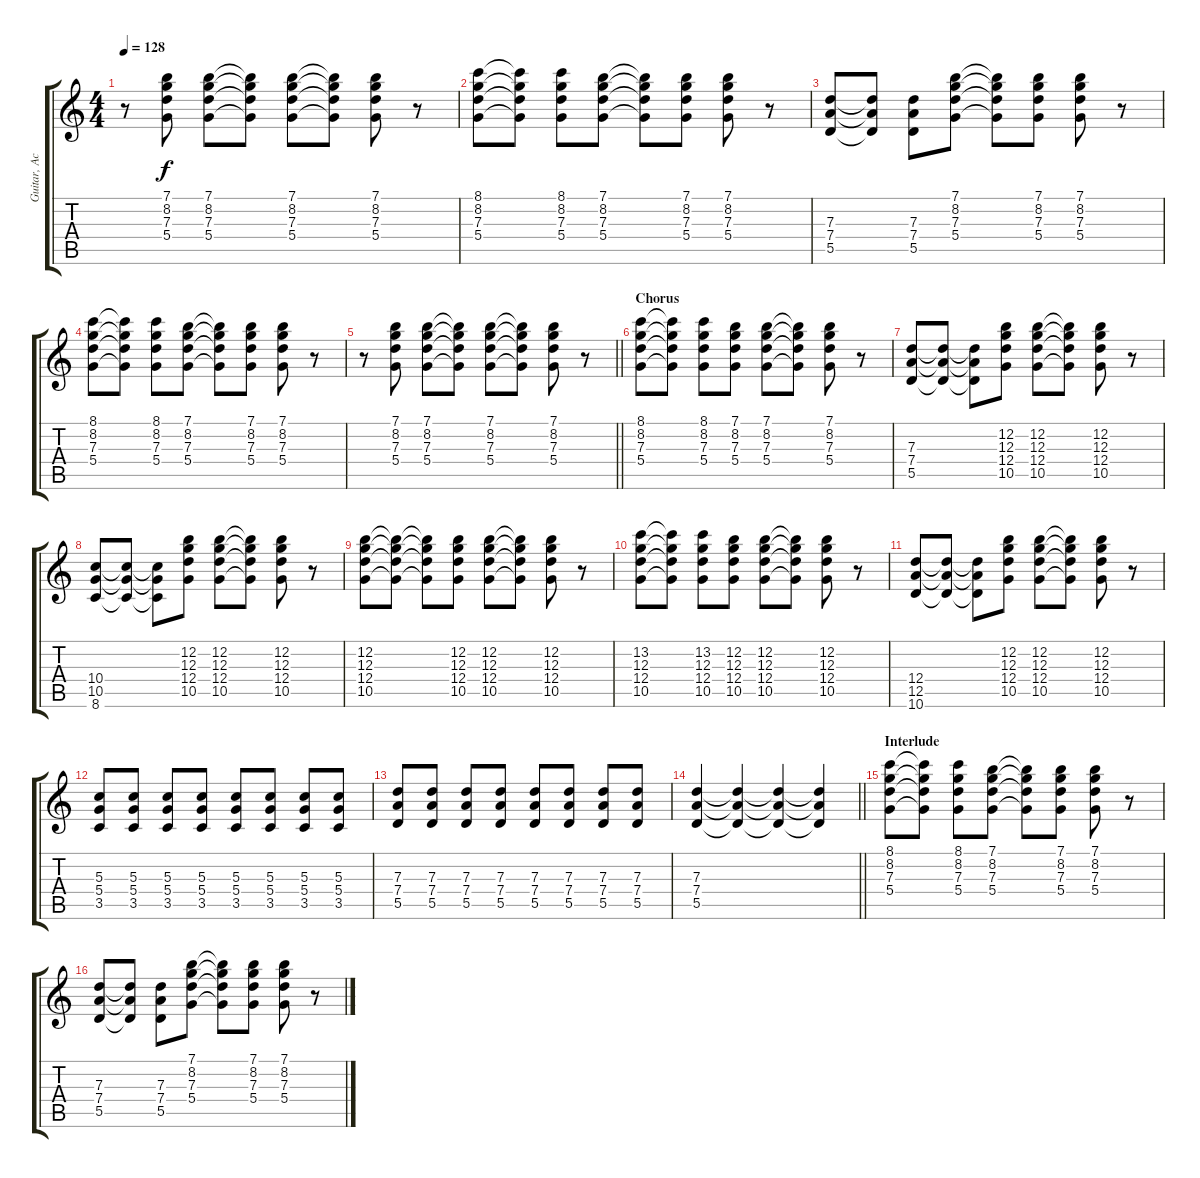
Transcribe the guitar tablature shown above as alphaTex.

\track ("Guitar, Acoustic" "Guitar, Ac") {instrument acousticguitarsteel}
\staff {score tabs}
\tuning (E4 B3 G3 D3 A2 E2) {hide}
\ts (4 4)
\tempo 128
\clef g2
\ks c
r.8{dy f} (7.1 8.2 7.3 5.4).8 (7.1 8.2 7.3 5.4).8 (7.1{t} 8.2{t} 7.3{t} 5.4{t}).8 (7.1 8.2 7.3 5.4).8 (7.1{t} 8.2{t} 7.3{t} 5.4{t}).8 (7.1 8.2 7.3 5.4).8 r.8 |
(8.1 8.2 7.3 5.4).8 (8.1{t} 8.2{t} 7.3{t} 5.4{t}).8 (8.1 8.2 7.3 5.4).8 (7.1 8.2 7.3 5.4).8 (7.1{t} 8.2{t} 7.3{t} 5.4{t}).8 (7.1 8.2 7.3 5.4).8 (7.1 8.2 7.3 5.4).8 r.8 |
(7.3 7.4 5.5).8 (7.3{t} 7.4{t} 5.5{t}).8 (7.3 7.4 5.5).8 (7.1 8.2 7.3 5.4).8 (7.1{t} 8.2{t} 7.3{t} 5.4{t}).8 (7.1 8.2 7.3 5.4).8 (7.1 8.2 7.3 5.4).8 r.8 |
(8.1 8.2 7.3 5.4).8 (8.1{t} 8.2{t} 7.3{t} 5.4{t}).8 (8.1 8.2 7.3 5.4).8 (7.1 8.2 7.3 5.4).8 (7.1{t} 8.2{t} 7.3{t} 5.4{t}).8 (7.1 8.2 7.3 5.4).8 (7.1 8.2 7.3 5.4).8 r.8 |
\barLineRight lightlight
r.8 (7.1 8.2 7.3 5.4).8 (7.1 8.2 7.3 5.4).8 (7.1{t} 8.2{t} 7.3{t} 5.4{t}).8 (7.1 8.2 7.3 5.4).8 (7.1{t} 8.2{t} 7.3{t} 5.4{t}).8 (7.1 8.2 7.3 5.4).8 r.8 |
\section ("" "Chorus")
(8.1 8.2 7.3 5.4).8 (8.1{t} 8.2{t} 7.3{t} 5.4{t}).8 (8.1 8.2 7.3 5.4).8 (7.1 8.2 7.3 5.4).8 (7.1 8.2 7.3 5.4).8 (7.1{t} 8.2{t} 7.3{t} 5.4{t}).8 (7.1 8.2 7.3 5.4).8 r.8 |
(7.3 7.4 5.5).8 (7.3{t} 7.4{t} 5.5{t}).8 (7.3{t} 7.4{t} 5.5{t}).8 (12.2 12.3 12.4 10.5).8 (12.2 12.3 12.4 10.5).8 (12.2{t} 12.3{t} 12.4{t} 10.5{t}).8 (12.2 12.3 12.4 10.5).8 r.8 |
(10.4 10.5 8.6).8 (10.4{t} 10.5{t} 8.6{t}).8 (10.4{t} 10.5{t} 8.6{t}).8 (12.2 12.3 12.4 10.5).8 (12.2 12.3 12.4 10.5).8 (12.2{t} 12.3{t} 12.4{t} 10.5{t}).8 (12.2 12.3 12.4 10.5).8 r.8 |
(12.2 12.3 12.4 10.5).8 (12.2{t} 12.3{t} 12.4{t} 10.5{t}).8 (12.2{t} 12.3{t} 12.4{t} 10.5{t}).8 (12.2 12.3 12.4 10.5).8 (12.2 12.3 12.4 10.5).8 (12.2{t} 12.3{t} 12.4{t} 10.5{t}).8 (12.2 12.3 12.4 10.5).8 r.8 |
(13.2 12.3 12.4 10.5).8 (13.2{t} 12.3{t} 12.4{t} 10.5{t}).8 (13.2 12.3 12.4 10.5).8 (12.2 12.3 12.4 10.5).8 (12.2 12.3 12.4 10.5).8 (12.2{t} 12.3{t} 12.4{t} 10.5{t}).8 (12.2 12.3 12.4 10.5).8 r.8 |
(12.4 12.5 10.6).8 (12.4{t} 12.5{t} 10.6{t}).8 (12.4{t} 12.5{t} 10.6{t}).8 (12.2 12.3 12.4 10.5).8 (12.2 12.3 12.4 10.5).8 (12.2{t} 12.3{t} 12.4{t} 10.5{t}).8 (12.2 12.3 12.4 10.5).8 r.8 |
(5.3 5.4 3.5).8 (5.3 5.4 3.5).8 (5.3 5.4 3.5).8 (5.3 5.4 3.5).8 (5.3 5.4 3.5).8 (5.3 5.4 3.5).8 (5.3 5.4 3.5).8 (5.3 5.4 3.5).8 |
(7.3 7.4 5.5).8 (7.3 7.4 5.5).8 (7.3 7.4 5.5).8 (7.3 7.4 5.5).8 (7.3 7.4 5.5).8 (7.3 7.4 5.5).8 (7.3 7.4 5.5).8 (7.3 7.4 5.5).8 |
\barLineRight lightlight
(7.3 7.4 5.5).4 (7.3{t} 7.4{t} 5.5{t}).4 (7.3{t} 7.4{t} 5.5{t}).4 (7.3{t} 7.4{t} 5.5{t}).4 |
\section ("" "Interlude")
(8.1 8.2 7.3 5.4).8 (8.1{t} 8.2{t} 7.3{t} 5.4{t}).8 (8.1 8.2 7.3 5.4).8 (7.1 8.2 7.3 5.4).8 (7.1{t} 8.2{t} 7.3{t} 5.4{t}).8 (7.1 8.2 7.3 5.4).8 (7.1 8.2 7.3 5.4).8 r.8 |
(7.3 7.4 5.5).8 (7.3{t} 7.4{t} 5.5{t}).8 (7.3 7.4 5.5).8 (7.1 8.2 7.3 5.4).8 (7.1{t} 8.2{t} 7.3{t} 5.4{t}).8 (7.1 8.2 7.3 5.4).8 (7.1 8.2 7.3 5.4).8 r.8
